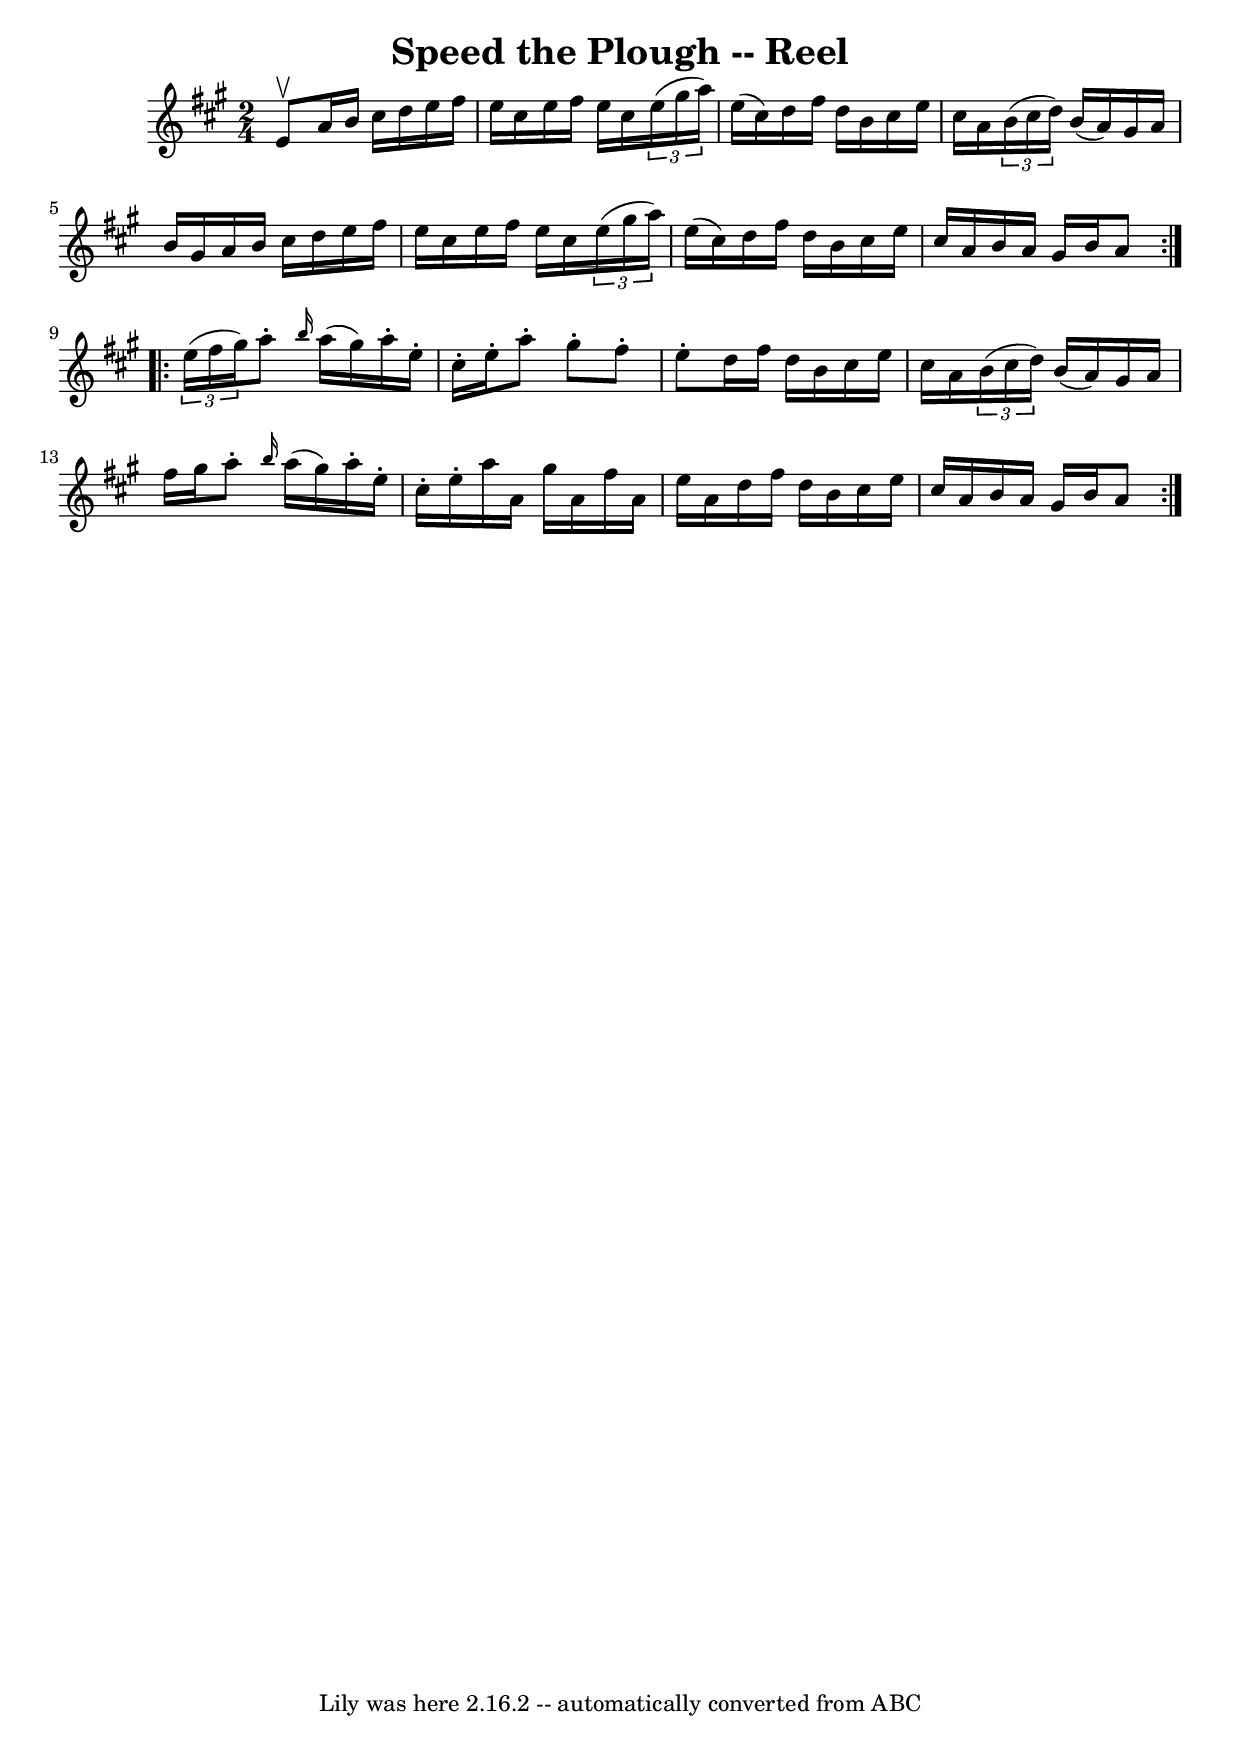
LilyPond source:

\version "2.7.40"
\include "Mammoth.ily"
\header {
	%% book = "Ryan's Mammoth Collection"
	crossRefNumber = "1"
	footnotes = "\\\\161"
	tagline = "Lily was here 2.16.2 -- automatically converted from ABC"
	title = "Speed the Plough -- Reel"
}
voicedefault =  {


\repeat volta 2 {
\time 2/4 
\key a \major e'8^\upbow |
 a'16 b'16 cis''16    
d''16 e''16 fis''16 e''16 cis''16    |
 e''16 fis''16    
e''16 cis''16    \times 2/3 { e''16 (gis''16 a''16) } e''16 (
cis''16)   |
 d''16 fis''16 d''16 b'16 cis''16 e''16  
 cis''16 a'16    |
   \times 2/3 { b'16 (cis''16 d''16) }  
 b'16 (a'16) gis'16 a'16 b'16 gis'16    |
 a'16    
b'16 cis''16 d''16 e''16 fis''16 e''16 cis''16    |
   
e''16 fis''16 e''16 cis''16    \times 2/3 { e''16 (gis''16    
a''16) } e''16 (cis''16)   |
 d''16 fis''16 d''16    
b'16 cis''16 e''16 cis''16 a'16    |
 b'16 a'16    
gis'16 b'16 a'8  } \repeat volta 2 {     \times 2/3 { e''16 (fis''16 
 gis''16) } |
 a''8 -. \grace { b''16  } a''16 (gis''16  
-) a''16 -. e''16 -. cis''16 -. e''16 -.   |
 a''8 -. gis''8 
-. fis''8 -. e''8 -.   |
 d''16 fis''16 d''16 b'16    
cis''16 e''16 cis''16 a'16    |
   \times 2/3 { b'16 (
cis''16 d''16) } b'16 (a'16) gis'16 a'16 fis''16    
gis''16    |
 a''8 -. \grace { b''16  } a''16 (gis''16)   
a''16 -. e''16 -. cis''16 -. e''16 -.   |
 a''16 a'16    
gis''16 a'16 fis''16 a'16 e''16 a'16    |
 d''16    
fis''16 d''16 b'16 cis''16 e''16 cis''16 a'16    |
   
b'16 a'16 gis'16 b'16 a'8  }   
}

\score{
    <<

	\context Staff="default"
	{
	    \voicedefault 
	}

    >>
	\layout {
	}
	\midi {}
}
